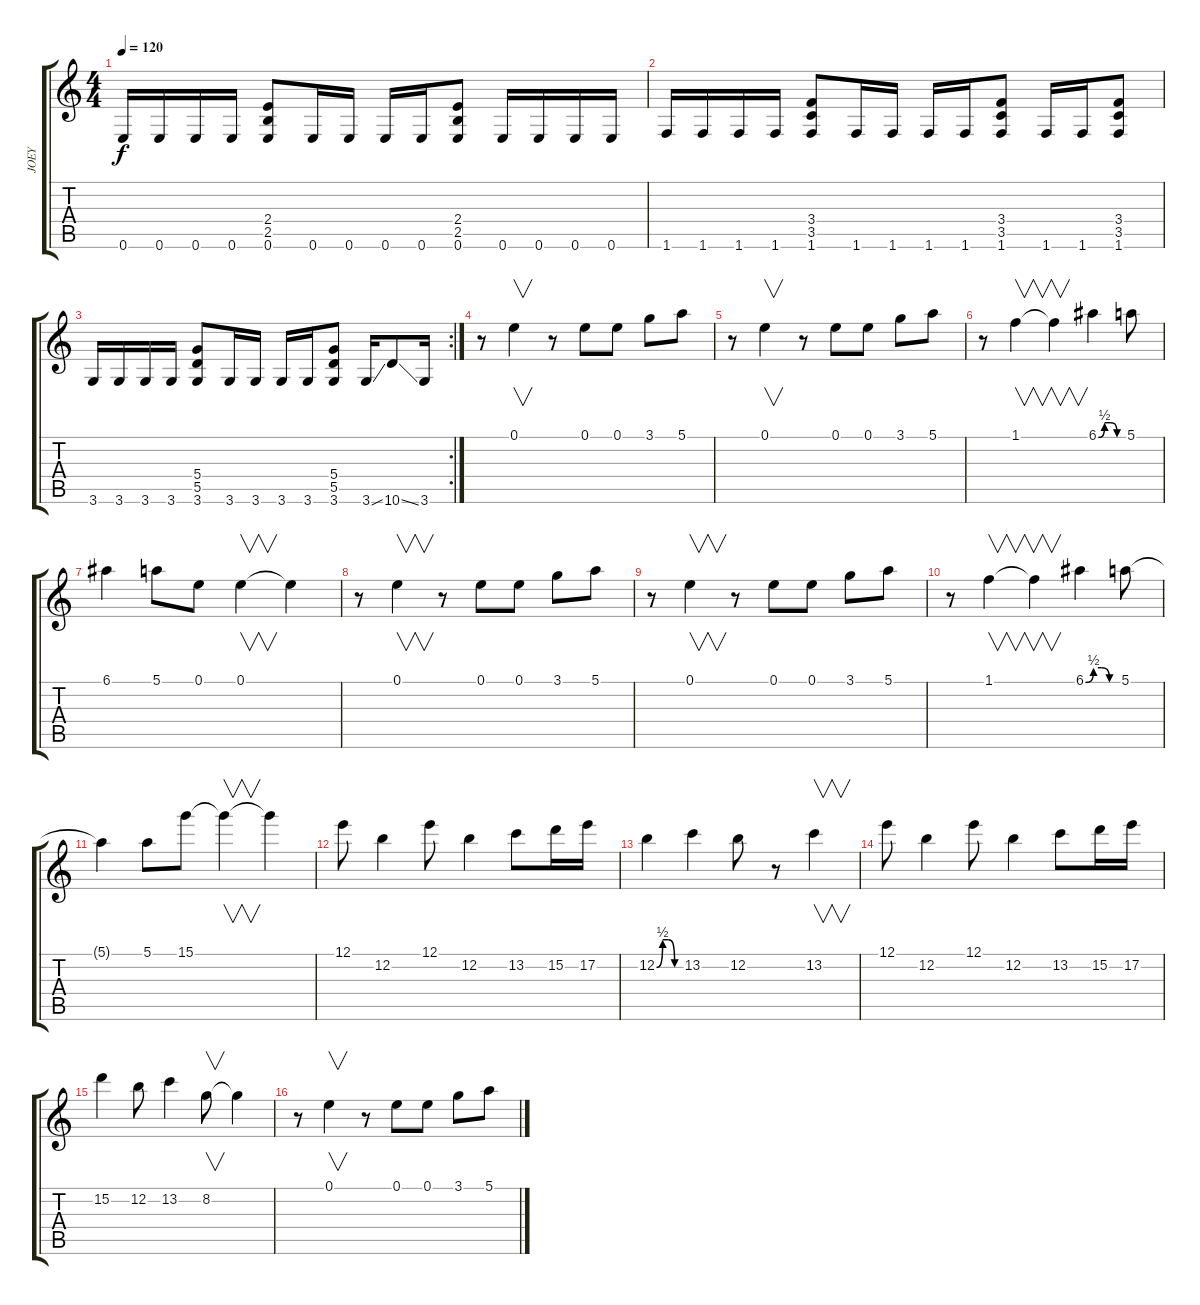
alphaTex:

\track ("JOEY" "JOEY") {instrument distortionguitar}
\staff {score tabs}
\tuning (E4 B3 G3 D3 A2 E2) {hide}
\ts (4 4)
\tempo 120
\clef g2
\ks c
0.6.16{dy f} 0.6.16 0.6.16 0.6.16 (2.4 2.5 0.6).8 0.6.16 0.6.16 0.6.16 0.6.16 (2.4 2.5 0.6).8 0.6.16 0.6.16 0.6.16 0.6.16 |
1.6.16 1.6.16 1.6.16 1.6.16 (3.4 3.5 1.6).8 1.6.16 1.6.16 1.6.16 1.6.16 (3.4 3.5 1.6).8 1.6.16 1.6.16 (3.4 3.5 1.6).8 |
\rc 2
3.6.16 3.6.16 3.6.16 3.6.16 (5.4 5.5 3.6).8 3.6.16 3.6.16 3.6.16 3.6.16 (5.4 5.5 3.6).8 3.6{ss}.16 10.6{ss}.8 3.6.16 |
r.8{instrument overdrivenguitar} 0.1.4{v} r.8 0.1.8 0.1.8 3.1.8 5.1.8 |
r.8{instrument overdrivenguitar} 0.1.4{v} r.8 0.1.8 0.1.8 3.1.8 5.1.8 |
r.8 1.1.4{v} 1.1{t}.4{v} 6.1{be (custom 0 0 15 2 30 2 45 0 60 0)}.4 5.1.8 |
6.1.4 5.1.8 0.1.8 0.1.4{v} 0.1{t}.4 |
r.8{instrument overdrivenguitar} 0.1.4{v} r.8 0.1.8 0.1.8 3.1.8 5.1.8 |
r.8{instrument overdrivenguitar} 0.1.4{v} r.8 0.1.8 0.1.8 3.1.8 5.1.8 |
r.8 1.1.4{v} 1.1{t}.4{v} 6.1{be (custom 0 0 15 2 30 2 45 0 60 0)}.4 5.1.8 |
5.1{t}.4 5.1.8 15.1.8 15.1{t}.4{v} 15.1{t}.4 |
12.1.8 12.2.4 12.1.8 12.2.4 13.2.8 15.2.16 17.2.16 |
12.2{be (custom 0 0 15 2 30 2 45 0 60 0)}.4 13.2.4 12.2.8 r.8 13.2.4{v} |
12.1.8 12.2.4 12.1.8 12.2.4 13.2.8 15.2.16 17.2.16 |
15.2.4 12.2.8 13.2.4 8.2.8{v} 8.2{t}.4 |
r.8{instrument overdrivenguitar} 0.1.4{v} r.8 0.1.8 0.1.8 3.1.8 5.1.8
